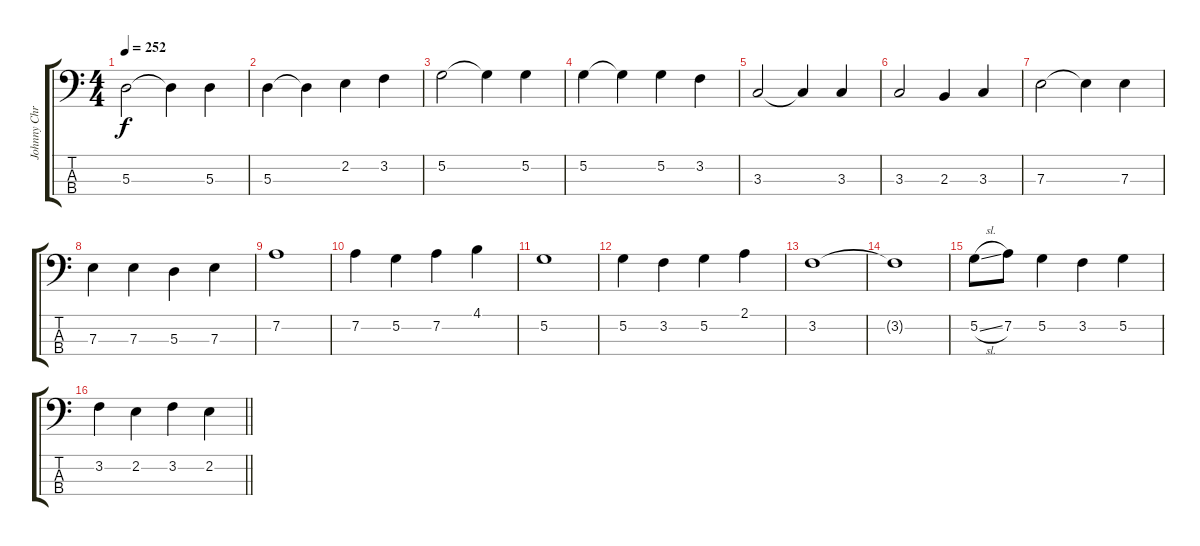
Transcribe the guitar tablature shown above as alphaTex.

\track ("Johnny Christ" "Johnny Chr") {instrument electricbasspick}
\staff {score tabs}
\tuning (G2 D2 A1 D1) {hide}
\ts (4 4)
\tempo 252
\clef f4
\ks c
5.3.2{dy f} 5.3{t}.4 5.3.4 |
5.3.4 5.3{t}.4 2.2.4 3.2.4 |
5.2.2 5.2{t}.4 5.2.4 |
5.2.4 5.2{t}.4 5.2.4 3.2.4 |
3.3.2 3.3{t}.4 3.3.4 |
3.3.2 2.3.4 3.3.4 |
7.3.2 7.3{t}.4 7.3.4 |
7.3.4 7.3.4 5.3.4 7.3.4 |
7.2.1 |
7.2.4 5.2.4 7.2.4 4.1.4 |
5.2.1 |
5.2.4 3.2.4 5.2.4 2.1.4 |
3.2.1 |
3.2{t}.1 |
5.2{sl}.8 7.2.8 5.2.4 3.2.4 5.2.4 |
\barLineRight lightlight
3.2.4 2.2.4 3.2.4 2.2.4
